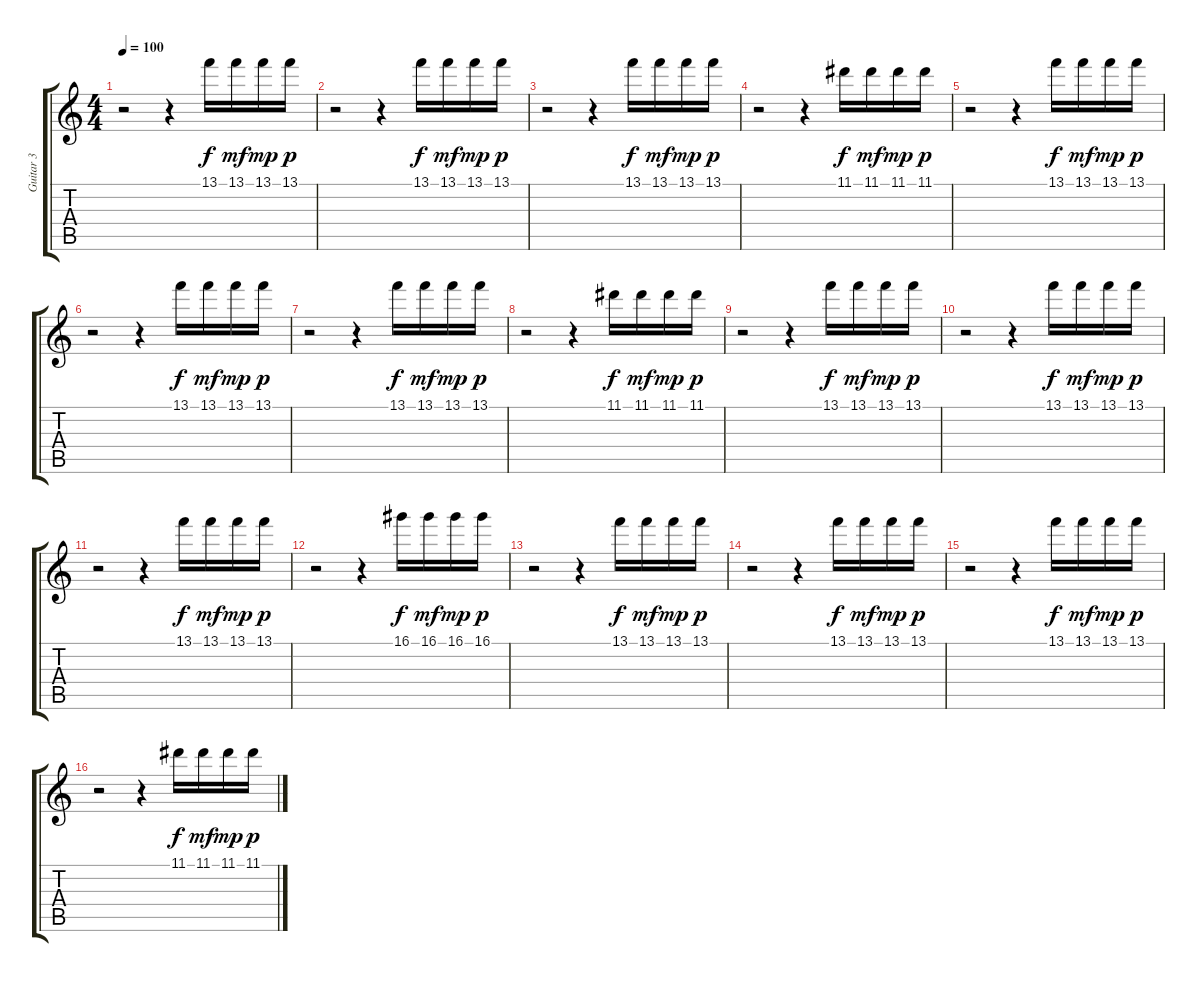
\track ("Guitar 3" "Guitar 3") {instrument distortionguitar}
\staff {score tabs}
\tuning (E4 B3 G3 D3 A2 E2) {hide}
\ts (4 4)
\tempo 100
\clef g2
\ks c
r.2{dy p} r.4 13.1.16{dy f} 13.1.16{dy mf} 13.1.16{dy mp} 13.1.16{dy p} |
r.2 r.4 13.1.16{dy f} 13.1.16{dy mf} 13.1.16{dy mp} 13.1.16{dy p} |
r.2 r.4 13.1.16{dy f} 13.1.16{dy mf} 13.1.16{dy mp} 13.1.16{dy p} |
r.2 r.4 11.1.16{dy f} 11.1.16{dy mf} 11.1.16{dy mp} 11.1.16{dy p} |
r.2 r.4 13.1.16{dy f} 13.1.16{dy mf} 13.1.16{dy mp} 13.1.16{dy p} |
r.2 r.4 13.1.16{dy f} 13.1.16{dy mf} 13.1.16{dy mp} 13.1.16{dy p} |
r.2 r.4 13.1.16{dy f} 13.1.16{dy mf} 13.1.16{dy mp} 13.1.16{dy p} |
r.2 r.4 11.1.16{dy f} 11.1.16{dy mf} 11.1.16{dy mp} 11.1.16{dy p} |
r.2 r.4 13.1.16{dy f} 13.1.16{dy mf} 13.1.16{dy mp} 13.1.16{dy p} |
r.2 r.4 13.1.16{dy f} 13.1.16{dy mf} 13.1.16{dy mp} 13.1.16{dy p} |
r.2 r.4 13.1.16{dy f} 13.1.16{dy mf} 13.1.16{dy mp} 13.1.16{dy p} |
r.2 r.4 16.1.16{dy f} 16.1.16{dy mf} 16.1.16{dy mp} 16.1.16{dy p} |
r.2 r.4 13.1.16{dy f} 13.1.16{dy mf} 13.1.16{dy mp} 13.1.16{dy p} |
r.2 r.4 13.1.16{dy f} 13.1.16{dy mf} 13.1.16{dy mp} 13.1.16{dy p} |
r.2 r.4 13.1.16{dy f} 13.1.16{dy mf} 13.1.16{dy mp} 13.1.16{dy p} |
r.2 r.4 11.1.16{dy f} 11.1.16{dy mf} 11.1.16{dy mp} 11.1.16{dy p}
